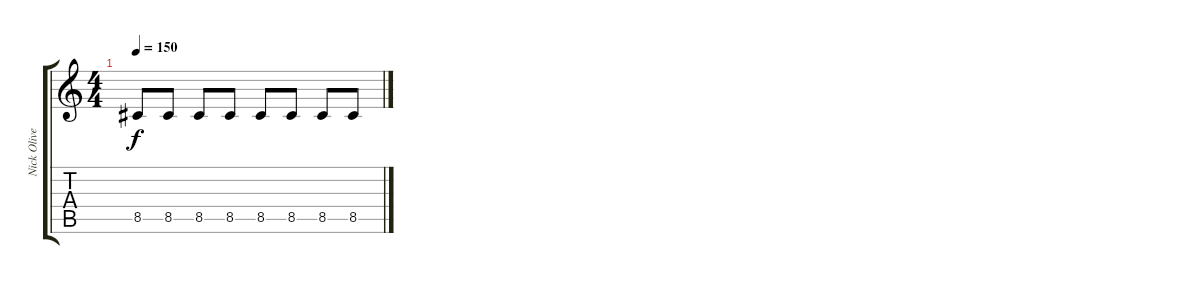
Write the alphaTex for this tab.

\track ("Nick Oliveri" "Nick Olive") {instrument electricbassfinger}
\staff {score tabs}
\tuning (C4 G3 Eb3 Bb2 F2 C2) {hide}
\ts (4 4)
\tempo 150
\clef g2
\ks c
8.5{t}.8{dy f} 8.5.8 8.5.8 8.5.8 8.5.8 8.5.8 8.5.8 8.5.8
